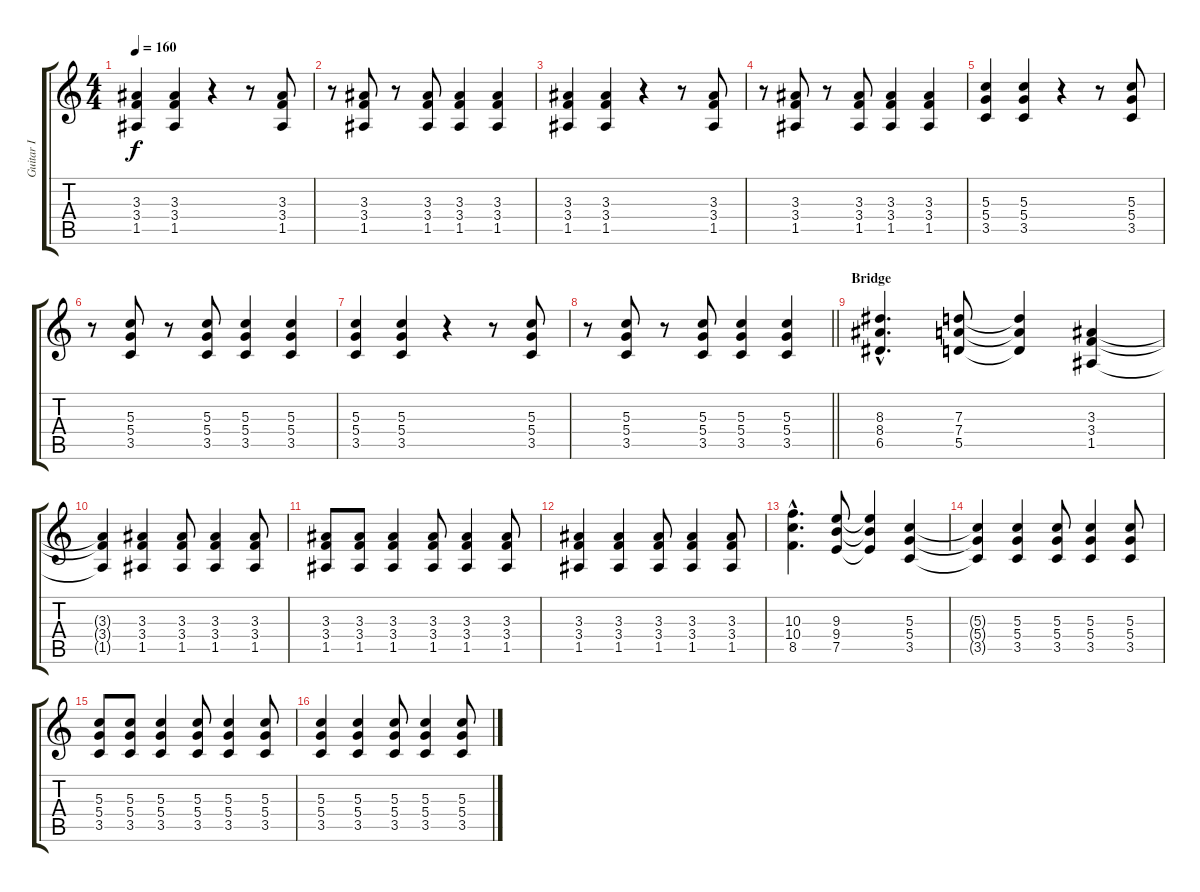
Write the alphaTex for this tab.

\track ("Guitar I" "Guitar I") {instrument distortionguitar}
\staff {score tabs}
\tuning (E4 B3 G3 D3 A2 E2) {hide}
\ts (4 4)
\tempo 160
\clef g2
\ks c
(3.3 3.4 1.5).4{dy f} (3.3 3.4 1.5).4 r.4 r.8 (3.3 3.4 1.5).8 |
r.8 (3.3 3.4 1.5).8 r.8 (3.3 3.4 1.5).8 (3.3 3.4 1.5).4 (3.3 3.4 1.5).4 |
(3.3 3.4 1.5).4 (3.3 3.4 1.5).4 r.4 r.8 (3.3 3.4 1.5).8 |
r.8 (3.3 3.4 1.5).8 r.8 (3.3 3.4 1.5).8 (3.3 3.4 1.5).4 (3.3 3.4 1.5).4 |
(5.3 5.4 3.5).4 (5.3 5.4 3.5).4 r.4 r.8 (5.3 5.4 3.5).8 |
r.8 (5.3 5.4 3.5).8 r.8 (5.3 5.4 3.5).8 (5.3 5.4 3.5).4 (5.3 5.4 3.5).4 |
(5.3 5.4 3.5).4 (5.3 5.4 3.5).4 r.4 r.8 (5.3 5.4 3.5).8 |
\barLineRight lightlight
r.8 (5.3 5.4 3.5).8 r.8 (5.3 5.4 3.5).8 (5.3 5.4 3.5).4 (5.3 5.4 3.5).4 |
\section ("" "Bridge")
(8.3{hac} 8.4{hac} 6.5{hac}).4{d} (7.3 7.4 5.5).8 (7.3{t} 7.4{t} 5.5{t}).4 (3.3 3.4 1.5).4 |
(3.3{t} 3.4{t} 1.5{t}).4 (3.3 3.4 1.5).4 (3.3 3.4 1.5).8 (3.3 3.4 1.5).4 (3.3 3.4 1.5).8 |
(3.3 3.4 1.5).8 (3.3 3.4 1.5).8 (3.3 3.4 1.5).4 (3.3 3.4 1.5).8 (3.3 3.4 1.5).4 (3.3 3.4 1.5).8 |
(3.3 3.4 1.5).4 (3.3 3.4 1.5).4 (3.3 3.4 1.5).8 (3.3 3.4 1.5).4 (3.3 3.4 1.5).8 |
(10.3{hac} 10.4{hac} 8.5{hac}).4{d} (9.3 9.4 7.5).8 (9.3{t} 9.4{t} 7.5{t}).4 (5.3 5.4 3.5).4 |
(5.3{t} 5.4{t} 3.5{t}).4 (5.3 5.4 3.5).4 (5.3 5.4 3.5).8 (5.3 5.4 3.5).4 (5.3 5.4 3.5).8 |
(5.3 5.4 3.5).8 (5.3 5.4 3.5).8 (5.3 5.4 3.5).4 (5.3 5.4 3.5).8 (5.3 5.4 3.5).4 (5.3 5.4 3.5).8 |
(5.3 5.4 3.5).4 (5.3 5.4 3.5).4 (5.3 5.4 3.5).8 (5.3 5.4 3.5).4 (5.3 5.4 3.5).8
